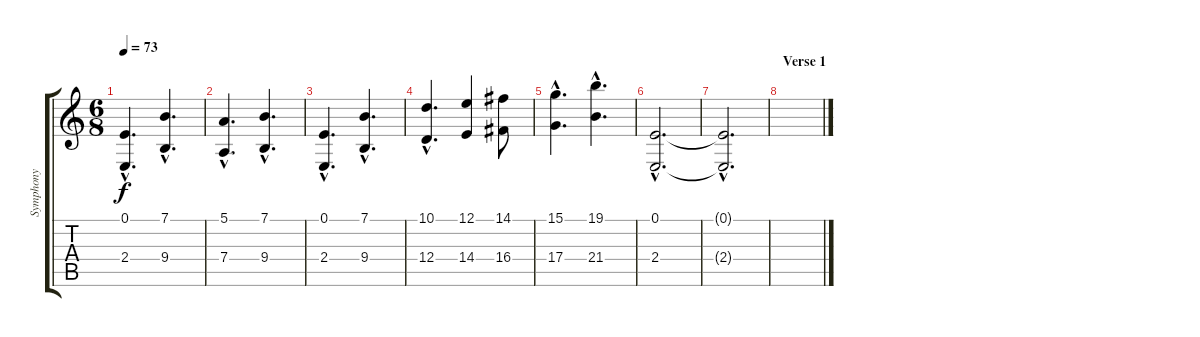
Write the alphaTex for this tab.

\track ("Symphony" "Symphony") {instrument stringensemble1}
\staff {score tabs}
\tuning (E4 B3 G3 D3 A2 E2) {hide}
\ts (6 8)
\tempo 73
\clef g2
\ks c
(0.1{hac} 2.4{hac}).4{d dy f} (7.1{hac} 9.4{hac}).4{d} |
(5.1{hac} 7.4{hac}).4{d} (7.1{hac} 9.4{hac}).4{d} |
(0.1{hac} 2.4{hac}).4{d} (7.1{hac} 9.4{hac}).4{d} |
(10.1{hac} 12.4{hac}).4{d} (12.1 14.4).4 (14.1 16.4).8 |
(15.1{hac} 17.4{hac}).4{d} (19.1{hac} 21.4{hac}).4{d} |
(0.1{hac} 2.4{hac}).2{d} |
(0.1{hac t} 2.4{hac t}).2{d} |
\section ("" "Verse 1")
